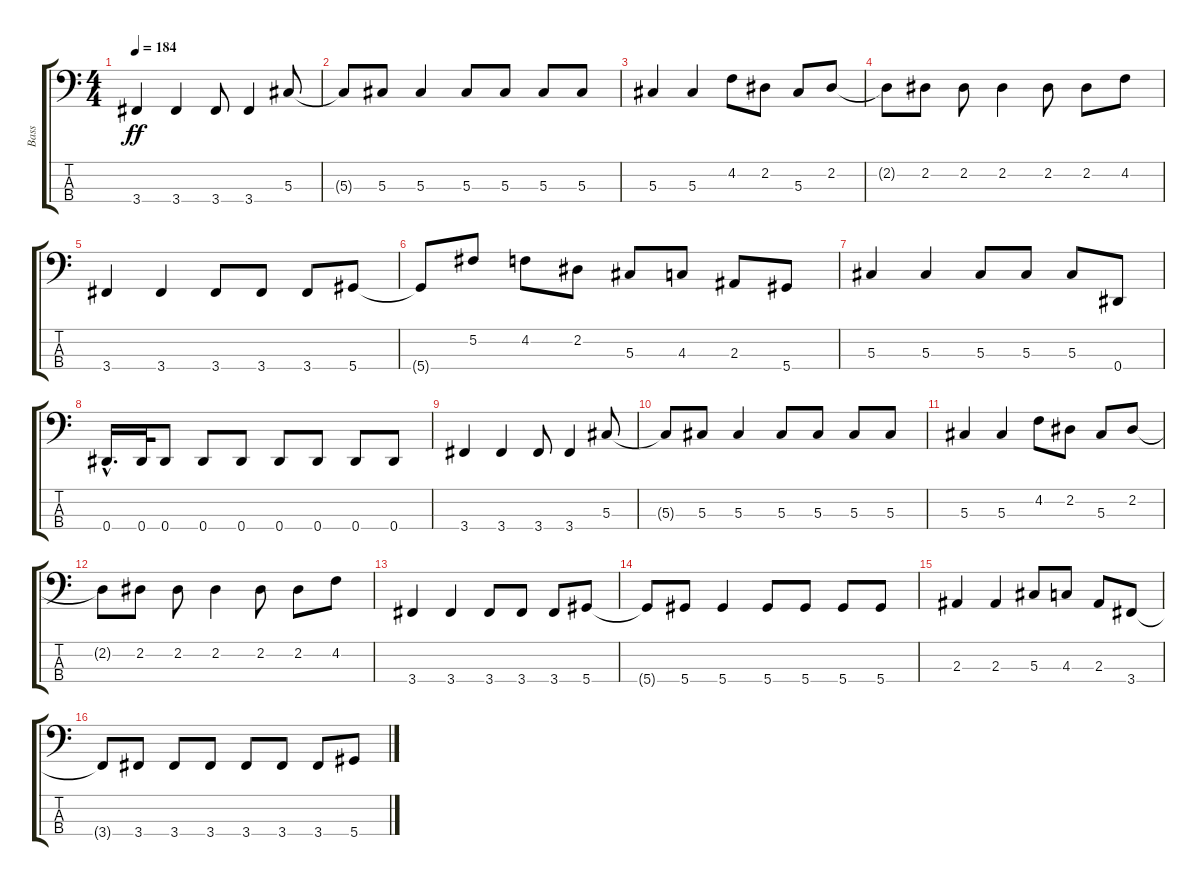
\track ("Bass" "Bass") {instrument electricbasspick}
\staff {score tabs}
\tuning (Gb2 Db2 Ab1 Eb1) {hide}
\ts (4 4)
\tempo 184
\clef f4
\ks c
3.4.4{dy ff} 3.4.4 3.4.8 3.4.4 5.3.8 |
5.3{t}.8 5.3.8 5.3.4 5.3.8 5.3.8 5.3.8 5.3.8 |
5.3.4 5.3.4 4.2.8 2.2.8 5.3.8 2.2.8 |
2.2{t}.8 2.2.8 2.2.8 2.2.4 2.2.8 2.2.8 4.2.8 |
3.4.4 3.4.4 3.4.8 3.4.8 3.4.8 5.4.8 |
5.4{t}.8 5.2.8 4.2.8 2.2.8 5.3.8 4.3.8 2.3.8 5.4.8 |
5.3.4 5.3.4 5.3.8 5.3.8 5.3.8 0.4.8 |
0.4{hac}.16{d} 0.4.32 0.4.8 0.4.8 0.4.8 0.4.8 0.4.8 0.4.8 0.4.8 |
3.4.4 3.4.4 3.4.8 3.4.4 5.3.8 |
5.3{t}.8 5.3.8 5.3.4 5.3.8 5.3.8 5.3.8 5.3.8 |
5.3.4 5.3.4 4.2.8 2.2.8 5.3.8 2.2.8 |
2.2{t}.8 2.2.8 2.2.8 2.2.4 2.2.8 2.2.8 4.2.8 |
3.4.4 3.4.4 3.4.8 3.4.8 3.4.8 5.4.8 |
5.4{t}.8 5.4.8 5.4.4 5.4.8 5.4.8 5.4.8 5.4.8 |
2.3.4 2.3.4 5.3.8 4.3.8 2.3.8 3.4.8 |
3.4{t}.8 3.4.8 3.4.8 3.4.8 3.4.8 3.4.8 3.4.8 5.4.8
